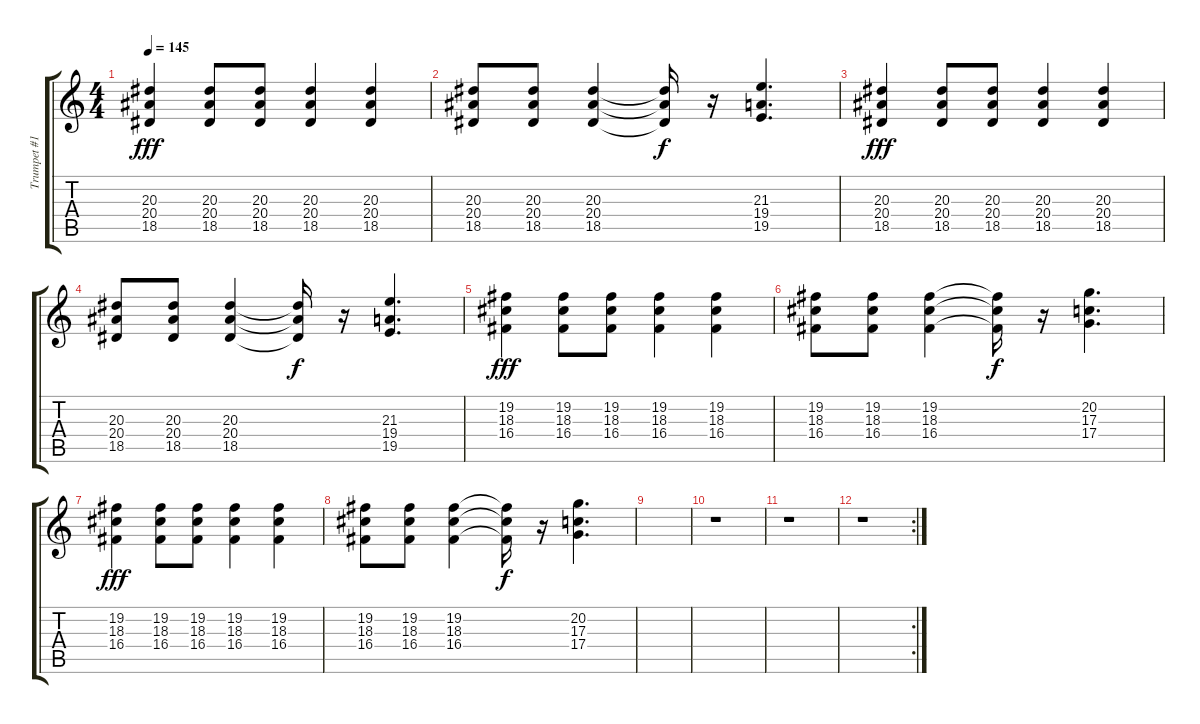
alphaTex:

\track ("Trumpet #1" "Trumpet #1") {instrument trumpet}
\staff {score tabs}
\tuning (E4 B3 G3 D3 A2 D2) {hide}
\ts (4 4)
\tempo 145
\clef g2
\ks c
(20.3 20.4 18.5).4{dy fff} (20.3 20.4 18.5).8 (20.3 20.4 18.5).8 (20.3 20.4 18.5).4 (20.3 20.4 18.5).4 |
(20.3 20.4 18.5).8 (20.3 20.4 18.5).8 (20.3 20.4 18.5).4 (20.3{t} 20.4{t} 18.5{t}).16{dy f} r.16 (21.3 19.4 19.5).4{d} |
(20.3 20.4 18.5).4{dy fff} (20.3 20.4 18.5).8 (20.3 20.4 18.5).8 (20.3 20.4 18.5).4 (20.3 20.4 18.5).4 |
(20.3 20.4 18.5).8 (20.3 20.4 18.5).8 (20.3 20.4 18.5).4 (20.3{t} 20.4{t} 18.5{t}).16{dy f} r.16 (21.3 19.4 19.5).4{d} |
(19.2 18.3 16.4).4{dy fff} (19.2 18.3 16.4).8 (19.2 18.3 16.4).8 (19.2 18.3 16.4).4 (19.2 18.3 16.4).4 |
(19.2 18.3 16.4).8 (19.2 18.3 16.4).8 (19.2 18.3 16.4).4 (19.2{t} 18.3{t} 16.4{t}).16{dy f} r.16 (20.2 17.3 17.4).4{d} |
(19.2 18.3 16.4).4{dy fff} (19.2 18.3 16.4).8 (19.2 18.3 16.4).8 (19.2 18.3 16.4).4 (19.2 18.3 16.4).4 |
(19.2 18.3 16.4).8 (19.2 18.3 16.4).8 (19.2 18.3 16.4).4 (19.2{t} 18.3{t} 16.4{t}).16{dy f} r.16 (20.2 17.3 17.4).4{d} |
|
r.1 |
r.1 |
\rc 2
r.1
